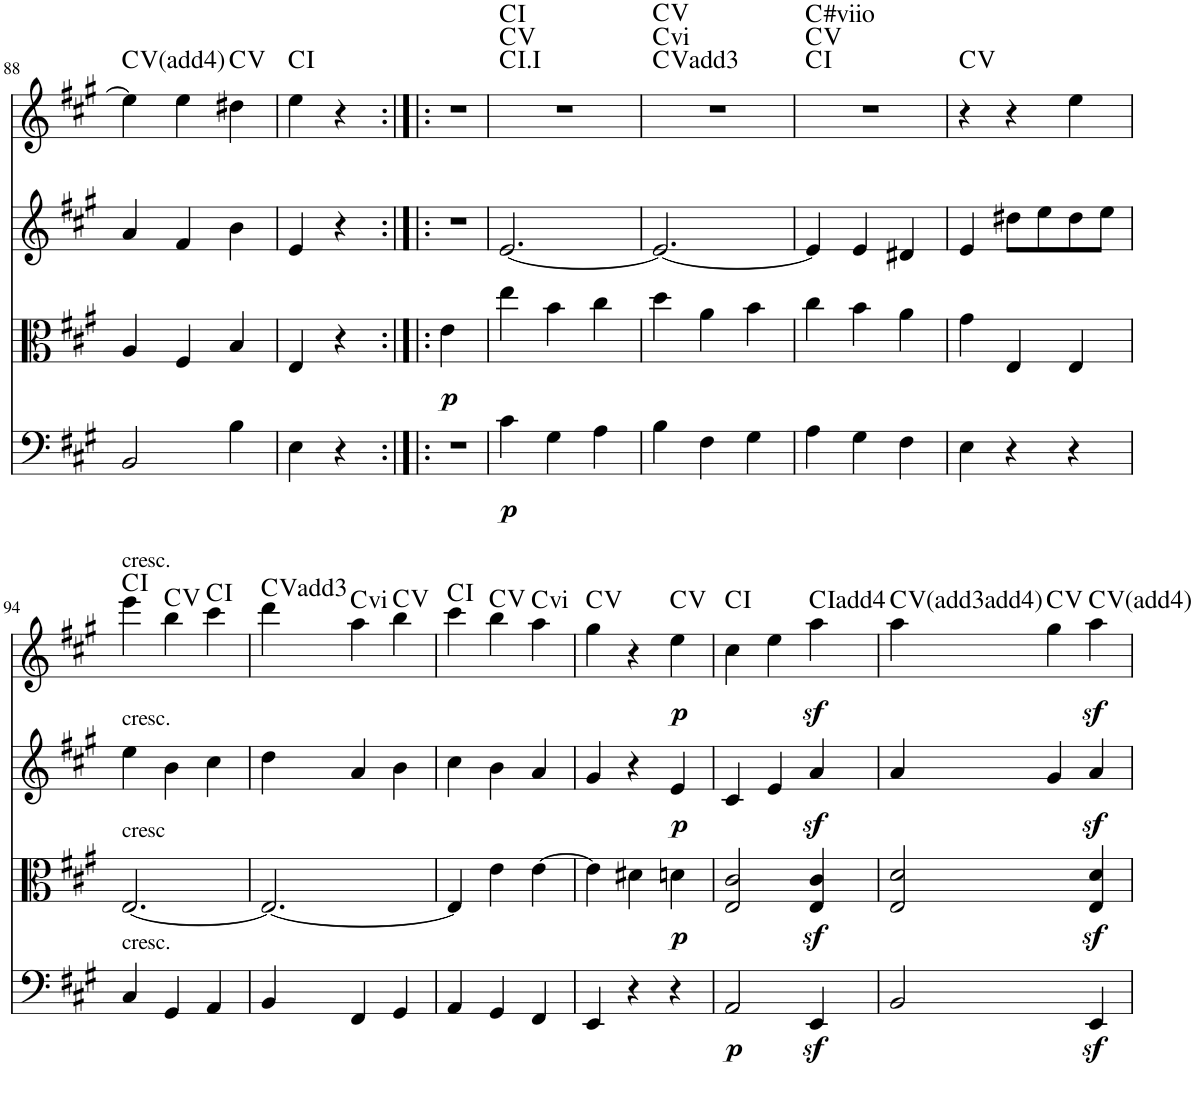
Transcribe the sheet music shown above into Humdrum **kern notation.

**kern	**dynam	**kern	**dynam	**kern	**dynam	**kern	**dynam	**harte
*part4	*part4	*part3	*part3	*part2	*part2	*part1	*part1	*part1
*staff4	*staff4	*staff3	*staff3	*staff2	*staff2	*staff1	*staff1	*
*I"Violoncello	*	*I"Viola	*	*I"Violin 2	*	*I"Violin 1	*	*
*I'Vc	*	*I'Vla	*	*I'Vln	*	*I'Vln	*	*
!!LO:PB:g=z
*clefF4	*	*clefC3	*	*clefG2	*	*clefG2	*	*
*k[f#c#g#]	*	*k[f#c#g#]	*	*k[f#c#g#]	*	*k[f#c#g#]	*	*
*M3/4	*	*M3/4	*	*M3/4	*	*M3/4	*	*
=88	=88	=88	=88	=88	=88	=88	=88	=88
2BB/	.	4A/	.	4a/	.	4ee\]	.	C:maj(4)
.	.	4F#/	.	4f#/	.	4ee\	.	.
4B\	.	4B/	.	4b\	.	4dd#X\	.	C:maj
=89	=89	=89	=89	=89	=89	=89	=89	=89
4E\	.	4E/	.	4e/	.	4ee\	.	C:maj
4r	.	4r	.	4r	.	4r	.	.
=89X3:|!|:	=89X3:|!|:	=89X3:|!|:	=89X3:|!|:	=89X3:|!|:	=89X3:|!|:	=89X3:|!|:	=89X3:|!|:	=89X3:|!|:
!	!	!	!LO:DY:b	!	!	!	!	!
2.r	.	4e\	p	2.r	.	2.r	.	.
.	.	2ryy	.	.	.	.	.	.
=90	=90	=90	=90	=90	=90	=90	=90	=90
!	!LO:DY:b	!	!	!	!	!	!	!
4c#\	p	4ee\	.	[2.e/	.	2.r	.	C:maj C:maj C:maj
4G#\	.	4b\	.	.	.	.	.	.
4A\	.	4cc#\	.	.	.	.	.	.
=91	=91	=91	=91	=91	=91	=91	=91	=91
!	!	!	!	!	!	!	!	!LO:H:n=1:kt=3
!	!	!	!	!	!	!	!	!LO:H:n=2:kt=vi
4B\	.	4dd\	.	2.e/_	.	2.r	.	C:maj . C:maj
4F#\	.	4a\	.	.	.	.	.	.
4G#\	.	4b\	.	.	.	.	.	.
=92	=92	=92	=92	=92	=92	=92	=92	=92
!	!	!	!	!	!	!	!	!LO:H:n=3:kt=#viio
4A\	.	4cc#\	.	4e/]	.	2.r	.	C:maj C:maj .
4G#\	.	4b\	.	4e/	.	.	.	.
4F#\	.	4a\	.	4d#X/	.	.	.	.
=93	=93	=93	=93	=93	=93	=93	=93	=93
4E\	.	4g#\	.	4e/	.	4r	.	C:maj
4r	.	4E/	.	8dd#X\L	.	4r	.	.
.	.	.	.	8ee\	.	.	.	.
4r	.	4E/	.	8dd#\	.	4ee\	.	.
.	.	.	.	8ee\J	.	.	.	.
!!LO:LB:g=z
=94	=94	=94	=94	=94	=94	=94	=94	=94
!	!	!	!	!	!	!LO:TX:a:t=cresc.	!	!
!	!	!	!	!LO:TX:a:t=cresc.	!	!	!	!
!	!	!LO:TX:a:t=cresc	!	!	!	!	!	!
!LO:TX:a:t=cresc.	!	!	!	!	!	!	!	!
4C#/	.	[2.E/	.	4ee\	.	4eee\	.	C:maj
4GG#/	.	.	.	4b\	.	4bb\	.	C:maj
4AA/	.	.	.	4cc#\	.	4ccc#\	.	C:maj
=95	=95	=95	=95	=95	=95	=95	=95	=95
!	!	!	!	!	!	!	!	!LO:H:kt=3
4BB/	.	2.E/_	.	4dd\	.	4ddd\	.	C:maj
!	!	!	!	!	!	!	!	!LO:H:kt=vi
4FF#/	.	.	.	4a/	.	4aa\	.	.
4GG#/	.	.	.	4b\	.	4bb\	.	C:maj
=96	=96	=96	=96	=96	=96	=96	=96	=96
4AA/	.	4E/]	.	4cc#\	.	4ccc#\	.	C:maj
4GG#/	.	4e\	.	4b\	.	4bb\	.	C:maj
!	!	!	!	!	!	!	!	!LO:H:kt=vi
4FF#/	.	[4e\	.	4a/	.	4aa\	.	.
=97	=97	=97	=97	=97	=97	=97	=97	=97
4EE/	.	4e\]	.	4g#/	.	4gg#\	.	C:maj
4r	.	4d#X\	.	4r	.	4r	.	.
!	!	!	!LO:DY:b	!	!LO:DY:b	!	!LO:DY:b	!
4r	.	4dn\	p	4e/	p	4ee\	p	C:maj
=98	=98	=98	=98	=98	=98	=98	=98	=98
!	!LO:DY:b	!	!	!	!	!	!	!
2AA/	p	2E/ 2c#/	.	4c#/	.	4cc#\	.	C:maj
.	.	.	.	4e/	.	4ee\	.	.
4EEz</	.	4E/z< 4c#/z<	.	4az</	.	4aa\	.	C:maj(4)
=99	=99	=99	=99	=99	=99	=99	=99	=99
!	!	!	!	!	!	!	!	!LO:H:kt=3
2BB/	.	2E/ 2d/	.	4a/	.	4aa\	.	C:maj(4)
.	.	.	.	4g#/	.	4gg#\	.	C:maj
4EEz</	.	4E/z< 4d/z<	.	4az</	.	4aa\	.	C:maj(4)
=	=	=	=	=	=	=	=	=
*-	*-	*-	*-	*-	*-	*-	*-	*-
